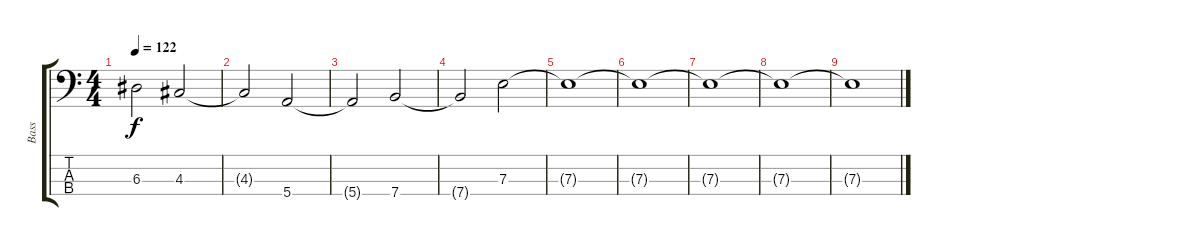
\track ("Bass" "Bass") {instrument electricbasspick}
\staff {score tabs}
\tuning (G2 D2 A1 E1) {hide}
\ts (4 4)
\tempo 122
\clef f4
\ks c
6.3.2{dy f} 4.3.2 |
4.3{t}.2 5.4.2 |
5.4{t}.2 7.4.2 |
7.4{t}.2 7.3.2 |
7.3{t}.1 |
7.3{t}.1 |
7.3{t}.1 |
7.3{t}.1 |
7.3{t}.1
